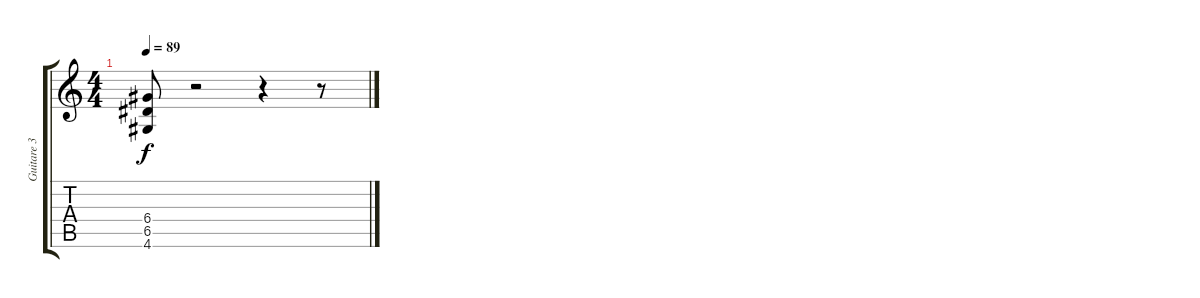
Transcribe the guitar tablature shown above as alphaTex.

\track ("Guitare 3 " "Guitare 3 ") {instrument distortionguitar}
\staff {score tabs}
\tuning (E4 B3 G3 D3 A2 E2) {hide}
\ts (4 4)
\tempo 89
\clef g2
\ks c
(6.4 6.5 4.6).8{dy f} r.2 r.4 r.8
